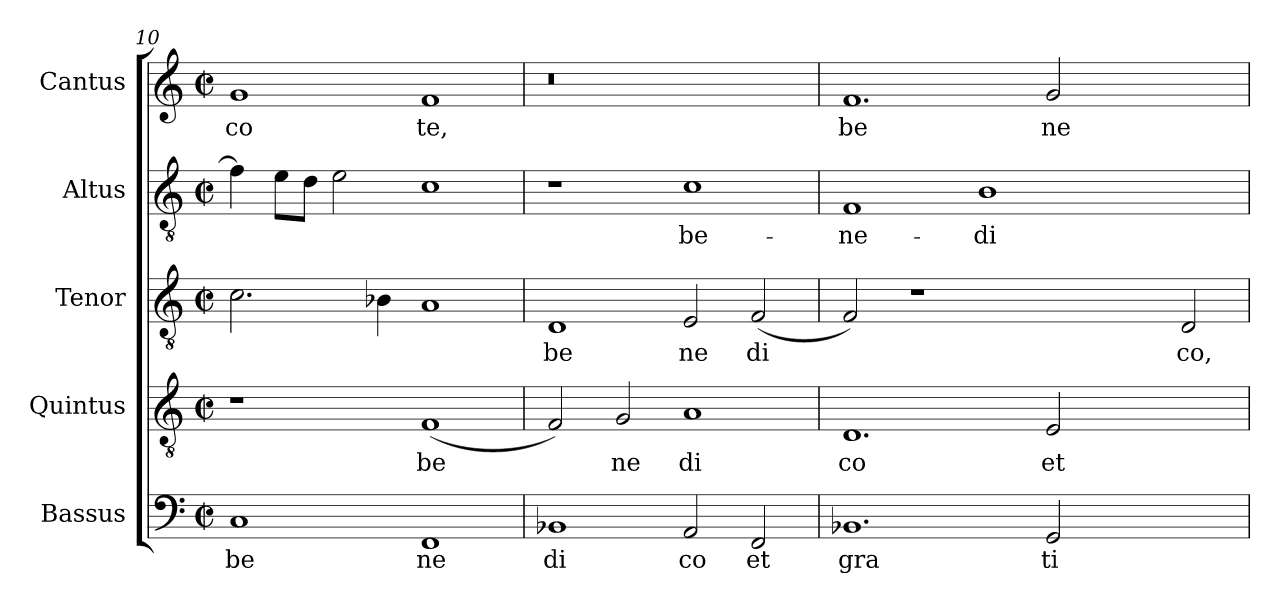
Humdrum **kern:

**kern	**text	**kern	**text	**kern	**text	**kern	**text	**kern	**text
*part5	*part5	*part4	*part4	*part3	*part3	*part2	*part2	*part1	*part1
*staff5	*staff5	*staff4	*staff4	*staff3	*staff3	*staff2	*staff2	*staff1	*staff1
*I"Bassus	*	*I"Quintus	*	*I"Tenor	*	*I"Altus	*	*I"Cantus	*
*clefF4	*	*clefGv2	*	*clefGv2	*	*clefGv2	*	*clefG2	*
*	*	*k[]	*	*	*	*	*	*	*
*	*	*C:	*	*	*	*	*	*	*
*M2/2	*	*M2/2	*	*M2/2	*	*M2/2	*	*M2/2	*
*met(c|)	*	*met(c|)	*	*met(c|)	*	*met(c|)	*	*met(c|)	*
=10	=10	=10	=10	=10	=10	=10	=10	=10	=10
!	!LO:LY:b:cj	!	!	!	!	!	!	!	!LO:LY:b:cj
1C	be	1r	.	2.c\	.	4f\]	.	1g	co
.	.	.	.	.	.	8e\L	.	.	.
.	.	.	.	.	.	8d\J	.	.	.
.	.	.	.	.	.	2e\	.	.	.
.	.	.	.	4B-\	.	.	.	.	.
!	!LO:LY:b:cj	!	!LO:LY:b:cj	!	!	!	!	!	!LO:LY:b:cj
1FF	ne	(<1F	be	1A	.	1c	.	1f	te,
=11	=11	=11	=11	=11	=11	=11	=11	=11	=11
!	!LO:LY:b:cj	!	!	!	!LO:LY:b:cj	!	!	!	!
1BB-	di	2F/)	.	1D	be	1r	.	0r	.
!	!	!	!LO:LY:b:cj	!	!	!	!	!	!
.	.	2G/	ne	.	.	.	.	.	.
!	!LO:LY:b:cj	!	!LO:LY:b:cj	!	!LO:LY:b:cj	!	!LO:LY:b:cj	!	!
2AA/	co	1A	di	2E/	ne	1c	be-	.	.
!	!LO:LY:b:cj	!	!	!	!LO:LY:b:cj	!	!	!	!
2FF/	et	.	.	(<2F/	di	.	.	.	.
=12	=12	=12	=12	=12	=12	=12	=12	=12	=12
!	!LO:LY:b:cj	!	!LO:LY:b:cj	!	!	!	!LO:LY:b:cj	!	!LO:LY:b:cj
1.BB-	gra	1.D	co	2F/)	.	1F	-ne-	1.f	be
!	!	!	!	!LO:N:vis=1	!	!	!	!	!
.	.	.	.	0r	.	.	.	.	.
!	!	!	!	!	!	!	!LO:LY:b:cj	!	!
.	.	.	.	.	.	1B	-di-	.	.
!	!LO:LY:b:cj	!	!LO:LY:b:cj	!	!	!	!	!	!LO:LY:b:cj
2GG/	ti	2E/	et	.	.	.	.	2g/	ne
1ryy	.	1ryy	.	.	.	1ryy	.	1ryy	.
!	!	!	!	!	!LO:LY:b:cj	!	!	!	!
.	.	.	.	2D/	co,	.	.	.	.
=	=	=	=	=	=	=	=	=	=
*-	*-	*-	*-	*-	*-	*-	*-	*-	*-
